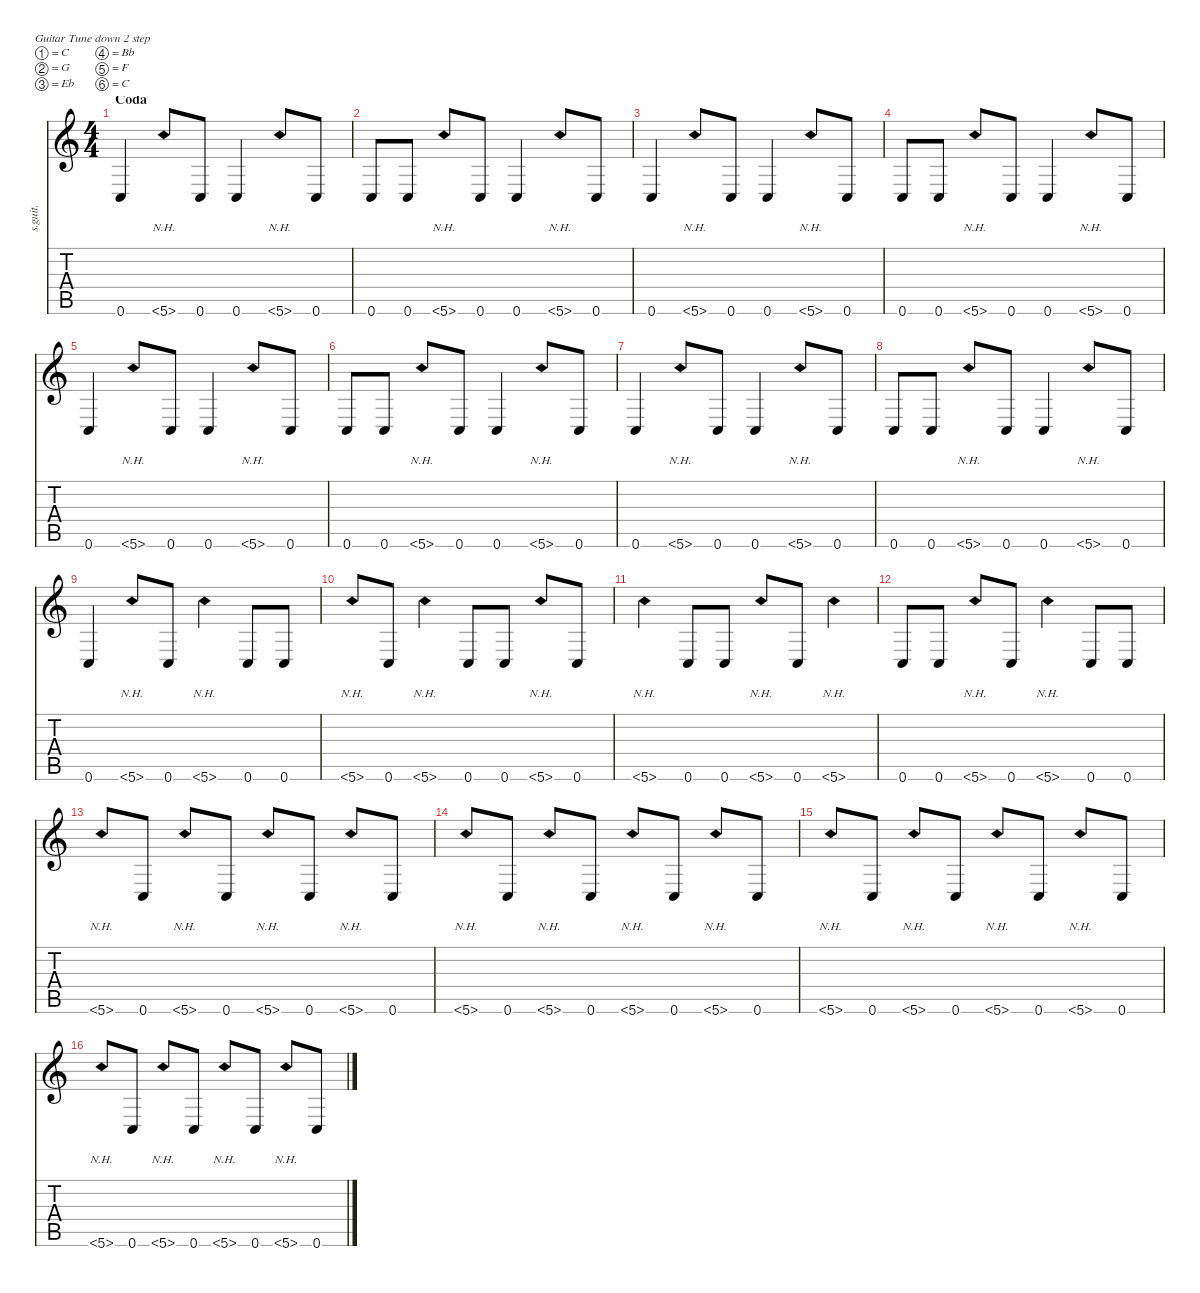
\defaultSystemsLayout 4
\hideDynamics
\bracketExtendMode nobrackets
\track ("Josh Homme" "s.guit.") {instrument distortionguitar}
\staff {score tabs}
\tuning (C4 G3 Eb3 Bb2 F2 C2)
\ts (4 4)
\section ("" "Coda")
\tempo (210 hide)
\clef g2
\ks c
0.6.4{lyrics (0 "") lyrics (1 "") lyrics (2 "") lyrics (3 "") lyrics (4 "") dy f} 5.6{nh}.8{lyrics (0 "") lyrics (1 "") lyrics (2 "") lyrics (3 "") lyrics (4 "")} 0.6.8{lyrics (0 "") lyrics (1 "") lyrics (2 "") lyrics (3 "") lyrics (4 "")} 0.6.4{lyrics (0 "") lyrics (1 "") lyrics (2 "") lyrics (3 "") lyrics (4 "")} 5.6{nh}.8{lyrics (0 "") lyrics (1 "") lyrics (2 "") lyrics (3 "") lyrics (4 "")} 0.6.8{lyrics (0 "") lyrics (1 "") lyrics (2 "") lyrics (3 "") lyrics (4 "")} |
0.6.8{lyrics (0 "") lyrics (1 "") lyrics (2 "") lyrics (3 "") lyrics (4 "")} 0.6.8{lyrics (0 "") lyrics (1 "") lyrics (2 "") lyrics (3 "") lyrics (4 "")} 5.6{nh}.8{lyrics (0 "") lyrics (1 "") lyrics (2 "") lyrics (3 "") lyrics (4 "")} 0.6.8{lyrics (0 "") lyrics (1 "") lyrics (2 "") lyrics (3 "") lyrics (4 "")} 0.6.4{lyrics (0 "") lyrics (1 "") lyrics (2 "") lyrics (3 "") lyrics (4 "")} 5.6{nh}.8{lyrics (0 "") lyrics (1 "") lyrics (2 "") lyrics (3 "") lyrics (4 "")} 0.6.8{lyrics (0 "") lyrics (1 "") lyrics (2 "") lyrics (3 "") lyrics (4 "")} |
0.6.4{lyrics (0 "") lyrics (1 "") lyrics (2 "") lyrics (3 "") lyrics (4 "")} 5.6{nh}.8{lyrics (0 "") lyrics (1 "") lyrics (2 "") lyrics (3 "") lyrics (4 "")} 0.6.8{lyrics (0 "") lyrics (1 "") lyrics (2 "") lyrics (3 "") lyrics (4 "")} 0.6.4{lyrics (0 "") lyrics (1 "") lyrics (2 "") lyrics (3 "") lyrics (4 "")} 5.6{nh}.8{lyrics (0 "") lyrics (1 "") lyrics (2 "") lyrics (3 "") lyrics (4 "")} 0.6.8{lyrics (0 "") lyrics (1 "") lyrics (2 "") lyrics (3 "") lyrics (4 "")} |
0.6.8{lyrics (0 "") lyrics (1 "") lyrics (2 "") lyrics (3 "") lyrics (4 "")} 0.6.8{lyrics (0 "") lyrics (1 "") lyrics (2 "") lyrics (3 "") lyrics (4 "")} 5.6{nh}.8{lyrics (0 "") lyrics (1 "") lyrics (2 "") lyrics (3 "") lyrics (4 "")} 0.6.8{lyrics (0 "") lyrics (1 "") lyrics (2 "") lyrics (3 "") lyrics (4 "")} 0.6.4{lyrics (0 "") lyrics (1 "") lyrics (2 "") lyrics (3 "") lyrics (4 "")} 5.6{nh}.8{lyrics (0 "") lyrics (1 "") lyrics (2 "") lyrics (3 "") lyrics (4 "")} 0.6.8{lyrics (0 "") lyrics (1 "") lyrics (2 "") lyrics (3 "") lyrics (4 "")} |
0.6.4{lyrics (0 "") lyrics (1 "") lyrics (2 "") lyrics (3 "") lyrics (4 "")} 5.6{nh}.8{lyrics (0 "") lyrics (1 "") lyrics (2 "") lyrics (3 "") lyrics (4 "")} 0.6.8{lyrics (0 "") lyrics (1 "") lyrics (2 "") lyrics (3 "") lyrics (4 "")} 0.6.4{lyrics (0 "") lyrics (1 "") lyrics (2 "") lyrics (3 "") lyrics (4 "")} 5.6{nh}.8{lyrics (0 "") lyrics (1 "") lyrics (2 "") lyrics (3 "") lyrics (4 "")} 0.6.8{lyrics (0 "") lyrics (1 "") lyrics (2 "") lyrics (3 "") lyrics (4 "")} |
0.6.8{lyrics (0 "") lyrics (1 "") lyrics (2 "") lyrics (3 "") lyrics (4 "")} 0.6.8{lyrics (0 "") lyrics (1 "") lyrics (2 "") lyrics (3 "") lyrics (4 "")} 5.6{nh}.8{lyrics (0 "") lyrics (1 "") lyrics (2 "") lyrics (3 "") lyrics (4 "")} 0.6.8{lyrics (0 "") lyrics (1 "") lyrics (2 "") lyrics (3 "") lyrics (4 "")} 0.6.4{lyrics (0 "") lyrics (1 "") lyrics (2 "") lyrics (3 "") lyrics (4 "")} 5.6{nh}.8{lyrics (0 "") lyrics (1 "") lyrics (2 "") lyrics (3 "") lyrics (4 "")} 0.6.8{lyrics (0 "") lyrics (1 "") lyrics (2 "") lyrics (3 "") lyrics (4 "")} |
0.6.4{lyrics (0 "") lyrics (1 "") lyrics (2 "") lyrics (3 "") lyrics (4 "")} 5.6{nh}.8{lyrics (0 "") lyrics (1 "") lyrics (2 "") lyrics (3 "") lyrics (4 "")} 0.6.8{lyrics (0 "") lyrics (1 "") lyrics (2 "") lyrics (3 "") lyrics (4 "")} 0.6.4{lyrics (0 "") lyrics (1 "") lyrics (2 "") lyrics (3 "") lyrics (4 "")} 5.6{nh}.8{lyrics (0 "") lyrics (1 "") lyrics (2 "") lyrics (3 "") lyrics (4 "")} 0.6.8{lyrics (0 "") lyrics (1 "") lyrics (2 "") lyrics (3 "") lyrics (4 "")} |
0.6.8{lyrics (0 "") lyrics (1 "") lyrics (2 "") lyrics (3 "") lyrics (4 "")} 0.6.8{lyrics (0 "") lyrics (1 "") lyrics (2 "") lyrics (3 "") lyrics (4 "")} 5.6{nh}.8{lyrics (0 "") lyrics (1 "") lyrics (2 "") lyrics (3 "") lyrics (4 "")} 0.6.8{lyrics (0 "") lyrics (1 "") lyrics (2 "") lyrics (3 "") lyrics (4 "")} 0.6.4{lyrics (0 "") lyrics (1 "") lyrics (2 "") lyrics (3 "") lyrics (4 "")} 5.6{nh}.8{lyrics (0 "") lyrics (1 "") lyrics (2 "") lyrics (3 "") lyrics (4 "")} 0.6.8{lyrics (0 "") lyrics (1 "") lyrics (2 "") lyrics (3 "") lyrics (4 "")} |
0.6.4{lyrics (0 "") lyrics (1 "") lyrics (2 "") lyrics (3 "") lyrics (4 "")} 5.6{nh}.8{lyrics (0 "") lyrics (1 "") lyrics (2 "") lyrics (3 "") lyrics (4 "")} 0.6.8{lyrics (0 "") lyrics (1 "") lyrics (2 "") lyrics (3 "") lyrics (4 "")} 5.6{nh}.4{lyrics (0 "") lyrics (1 "") lyrics (2 "") lyrics (3 "") lyrics (4 "")} 0.6.8{lyrics (0 "") lyrics (1 "") lyrics (2 "") lyrics (3 "") lyrics (4 "")} 0.6.8{lyrics (0 "") lyrics (1 "") lyrics (2 "") lyrics (3 "") lyrics (4 "")} |
5.6{nh}.8{lyrics (0 "") lyrics (1 "") lyrics (2 "") lyrics (3 "") lyrics (4 "")} 0.6.8{lyrics (0 "") lyrics (1 "") lyrics (2 "") lyrics (3 "") lyrics (4 "")} 5.6{nh}.4{lyrics (0 "") lyrics (1 "") lyrics (2 "") lyrics (3 "") lyrics (4 "")} 0.6.8{lyrics (0 "") lyrics (1 "") lyrics (2 "") lyrics (3 "") lyrics (4 "")} 0.6.8{lyrics (0 "") lyrics (1 "") lyrics (2 "") lyrics (3 "") lyrics (4 "")} 5.6{nh}.8{lyrics (0 "") lyrics (1 "") lyrics (2 "") lyrics (3 "") lyrics (4 "")} 0.6.8{lyrics (0 "") lyrics (1 "") lyrics (2 "") lyrics (3 "") lyrics (4 "")} |
5.6{nh}.4{lyrics (0 "") lyrics (1 "") lyrics (2 "") lyrics (3 "") lyrics (4 "")} 0.6.8{lyrics (0 "") lyrics (1 "") lyrics (2 "") lyrics (3 "") lyrics (4 "")} 0.6.8{lyrics (0 "") lyrics (1 "") lyrics (2 "") lyrics (3 "") lyrics (4 "")} 5.6{nh}.8{lyrics (0 "") lyrics (1 "") lyrics (2 "") lyrics (3 "") lyrics (4 "")} 0.6.8{lyrics (0 "") lyrics (1 "") lyrics (2 "") lyrics (3 "") lyrics (4 "")} 5.6{nh}.4{lyrics (0 "") lyrics (1 "") lyrics (2 "") lyrics (3 "") lyrics (4 "")} |
0.6.8{lyrics (0 "") lyrics (1 "") lyrics (2 "") lyrics (3 "") lyrics (4 "")} 0.6.8{lyrics (0 "") lyrics (1 "") lyrics (2 "") lyrics (3 "") lyrics (4 "")} 5.6{nh}.8{lyrics (0 "") lyrics (1 "") lyrics (2 "") lyrics (3 "") lyrics (4 "")} 0.6.8{lyrics (0 "") lyrics (1 "") lyrics (2 "") lyrics (3 "") lyrics (4 "")} 5.6{nh}.4{lyrics (0 "") lyrics (1 "") lyrics (2 "") lyrics (3 "") lyrics (4 "")} 0.6.8{lyrics (0 "") lyrics (1 "") lyrics (2 "") lyrics (3 "") lyrics (4 "")} 0.6.8{lyrics (0 "") lyrics (1 "") lyrics (2 "") lyrics (3 "") lyrics (4 "")} |
5.6{nh}.8{lyrics (0 "") lyrics (1 "") lyrics (2 "") lyrics (3 "") lyrics (4 "")} 0.6.8{lyrics (0 "") lyrics (1 "") lyrics (2 "") lyrics (3 "") lyrics (4 "")} 5.6{nh}.8{lyrics (0 "") lyrics (1 "") lyrics (2 "") lyrics (3 "") lyrics (4 "")} 0.6.8{lyrics (0 "") lyrics (1 "") lyrics (2 "") lyrics (3 "") lyrics (4 "")} 5.6{nh}.8{lyrics (0 "") lyrics (1 "") lyrics (2 "") lyrics (3 "") lyrics (4 "")} 0.6.8{lyrics (0 "") lyrics (1 "") lyrics (2 "") lyrics (3 "") lyrics (4 "")} 5.6{nh}.8{lyrics (0 "") lyrics (1 "") lyrics (2 "") lyrics (3 "") lyrics (4 "")} 0.6.8{lyrics (0 "") lyrics (1 "") lyrics (2 "") lyrics (3 "") lyrics (4 "")} |
5.6{nh}.8{lyrics (0 "") lyrics (1 "") lyrics (2 "") lyrics (3 "") lyrics (4 "")} 0.6.8{lyrics (0 "") lyrics (1 "") lyrics (2 "") lyrics (3 "") lyrics (4 "")} 5.6{nh}.8{lyrics (0 "") lyrics (1 "") lyrics (2 "") lyrics (3 "") lyrics (4 "")} 0.6.8{lyrics (0 "") lyrics (1 "") lyrics (2 "") lyrics (3 "") lyrics (4 "")} 5.6{nh}.8{lyrics (0 "") lyrics (1 "") lyrics (2 "") lyrics (3 "") lyrics (4 "")} 0.6.8{lyrics (0 "") lyrics (1 "") lyrics (2 "") lyrics (3 "") lyrics (4 "")} 5.6{nh}.8{lyrics (0 "") lyrics (1 "") lyrics (2 "") lyrics (3 "") lyrics (4 "")} 0.6.8{lyrics (0 "") lyrics (1 "") lyrics (2 "") lyrics (3 "") lyrics (4 "")} |
5.6{nh}.8{lyrics (0 "") lyrics (1 "") lyrics (2 "") lyrics (3 "") lyrics (4 "")} 0.6.8{lyrics (0 "") lyrics (1 "") lyrics (2 "") lyrics (3 "") lyrics (4 "")} 5.6{nh}.8{lyrics (0 "") lyrics (1 "") lyrics (2 "") lyrics (3 "") lyrics (4 "")} 0.6.8{lyrics (0 "") lyrics (1 "") lyrics (2 "") lyrics (3 "") lyrics (4 "")} 5.6{nh}.8{lyrics (0 "") lyrics (1 "") lyrics (2 "") lyrics (3 "") lyrics (4 "")} 0.6.8{lyrics (0 "") lyrics (1 "") lyrics (2 "") lyrics (3 "") lyrics (4 "")} 5.6{nh}.8{lyrics (0 "") lyrics (1 "") lyrics (2 "") lyrics (3 "") lyrics (4 "")} 0.6.8{lyrics (0 "") lyrics (1 "") lyrics (2 "") lyrics (3 "") lyrics (4 "")} |
5.6{nh}.8{lyrics (0 "") lyrics (1 "") lyrics (2 "") lyrics (3 "") lyrics (4 "")} 0.6.8{lyrics (0 "") lyrics (1 "") lyrics (2 "") lyrics (3 "") lyrics (4 "")} 5.6{nh}.8{lyrics (0 "") lyrics (1 "") lyrics (2 "") lyrics (3 "") lyrics (4 "")} 0.6.8{lyrics (0 "") lyrics (1 "") lyrics (2 "") lyrics (3 "") lyrics (4 "")} 5.6{nh}.8{lyrics (0 "") lyrics (1 "") lyrics (2 "") lyrics (3 "") lyrics (4 "")} 0.6.8{lyrics (0 "") lyrics (1 "") lyrics (2 "") lyrics (3 "") lyrics (4 "")} 5.6{nh}.8{lyrics (0 "") lyrics (1 "") lyrics (2 "") lyrics (3 "") lyrics (4 "")} 0.6.8{lyrics (0 "") lyrics (1 "") lyrics (2 "") lyrics (3 "") lyrics (4 "")}
